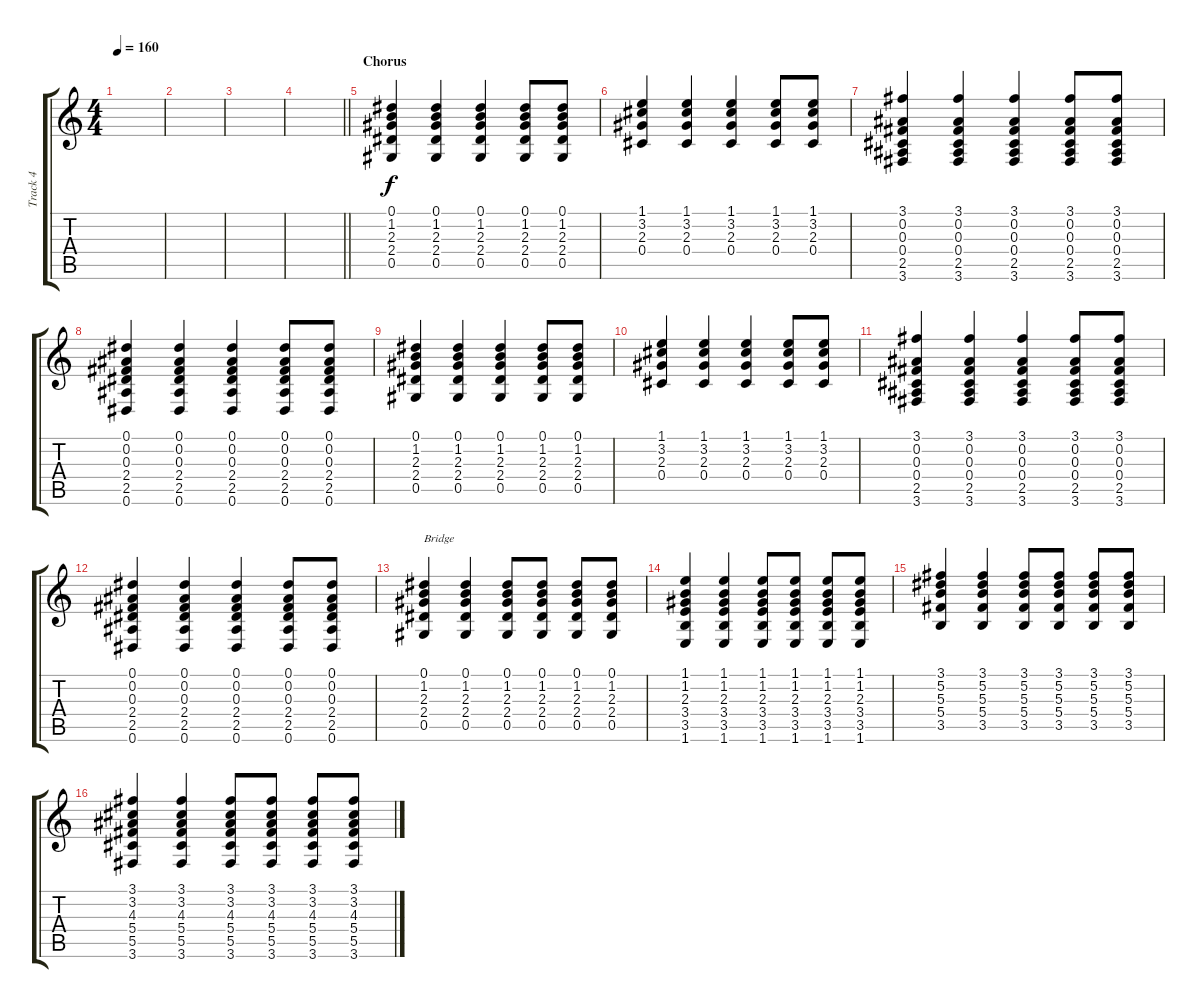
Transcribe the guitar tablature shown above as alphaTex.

\track ("Track 4" "Track 4") {instrument electricguitarclean}
\staff {score tabs}
\tuning (Eb4 Bb3 Gb3 Db3 Ab2 Eb2) {hide}
\ts (4 4)
\tempo 160
\clef g2
\ks c
|
|
|
\barLineRight lightlight
|
\section ("" "Chorus")
(0.1 1.2 2.3 2.4 0.5).4 (0.1 1.2 2.3 2.4 0.5).4 (0.1 1.2 2.3 2.4 0.5).4 (0.1 1.2 2.3 2.4 0.5).8 (0.1 1.2 2.3 2.4 0.5).8 |
(1.1 3.2 2.3 0.4).4 (1.1 3.2 2.3 0.4).4 (1.1 3.2 2.3 0.4).4 (1.1 3.2 2.3 0.4).8 (1.1 3.2 2.3 0.4).8 |
(3.1 0.2 0.3 0.4 2.5 3.6).4 (3.1 0.2 0.3 0.4 2.5 3.6).4 (3.1 0.2 0.3 0.4 2.5 3.6).4 (3.1 0.2 0.3 0.4 2.5 3.6).8 (3.1 0.2 0.3 0.4 2.5 3.6).8 |
(0.1 0.2 0.3 2.4 2.5 0.6).4 (0.1 0.2 0.3 2.4 2.5 0.6).4 (0.1 0.2 0.3 2.4 2.5 0.6).4 (0.1 0.2 0.3 2.4 2.5 0.6).8 (0.1 0.2 0.3 2.4 2.5 0.6).8 |
(0.1 1.2 2.3 2.4 0.5).4 (0.1 1.2 2.3 2.4 0.5).4 (0.1 1.2 2.3 2.4 0.5).4 (0.1 1.2 2.3 2.4 0.5).8 (0.1 1.2 2.3 2.4 0.5).8 |
(1.1 3.2 2.3 0.4).4 (1.1 3.2 2.3 0.4).4 (1.1 3.2 2.3 0.4).4 (1.1 3.2 2.3 0.4).8 (1.1 3.2 2.3 0.4).8 |
(3.1 0.2 0.3 0.4 2.5 3.6).4 (3.1 0.2 0.3 0.4 2.5 3.6).4 (3.1 0.2 0.3 0.4 2.5 3.6).4 (3.1 0.2 0.3 0.4 2.5 3.6).8 (3.1 0.2 0.3 0.4 2.5 3.6).8 |
(0.1 0.2 0.3 2.4 2.5 0.6).4 (0.1 0.2 0.3 2.4 2.5 0.6).4 (0.1 0.2 0.3 2.4 2.5 0.6).4 (0.1 0.2 0.3 2.4 2.5 0.6).8 (0.1 0.2 0.3 2.4 2.5 0.6).8 |
(0.1 1.2 2.3 2.4 0.5).4{txt "Bridge"} (0.1 1.2 2.3 2.4 0.5).4 (0.1 1.2 2.3 2.4 0.5).8 (0.1 1.2 2.3 2.4 0.5).8 (0.1 1.2 2.3 2.4 0.5).8 (0.1 1.2 2.3 2.4 0.5).8 |
(1.1 1.2 2.3 3.4 3.5 1.6).4 (1.1 1.2 2.3 3.4 3.5 1.6).4 (1.1 1.2 2.3 3.4 3.5 1.6).8 (1.1 1.2 2.3 3.4 3.5 1.6).8 (1.1 1.2 2.3 3.4 3.5 1.6).8 (1.1 1.2 2.3 3.4 3.5 1.6).8 |
(3.1 5.2 5.3 5.4 3.5).4 (3.1 5.2 5.3 5.4 3.5).4 (3.1 5.2 5.3 5.4 3.5).8 (3.1 5.2 5.3 5.4 3.5).8 (3.1 5.2 5.3 5.4 3.5).8 (3.1 5.2 5.3 5.4 3.5).8 |
(3.1 3.2 4.3 5.4 5.5 3.6).4 (3.1 3.2 4.3 5.4 5.5 3.6).4 (3.1 3.2 4.3 5.4 5.5 3.6).8 (3.1 3.2 4.3 5.4 5.5 3.6).8 (3.1 3.2 4.3 5.4 5.5 3.6).8 (3.1 3.2 4.3 5.4 5.5 3.6).8
